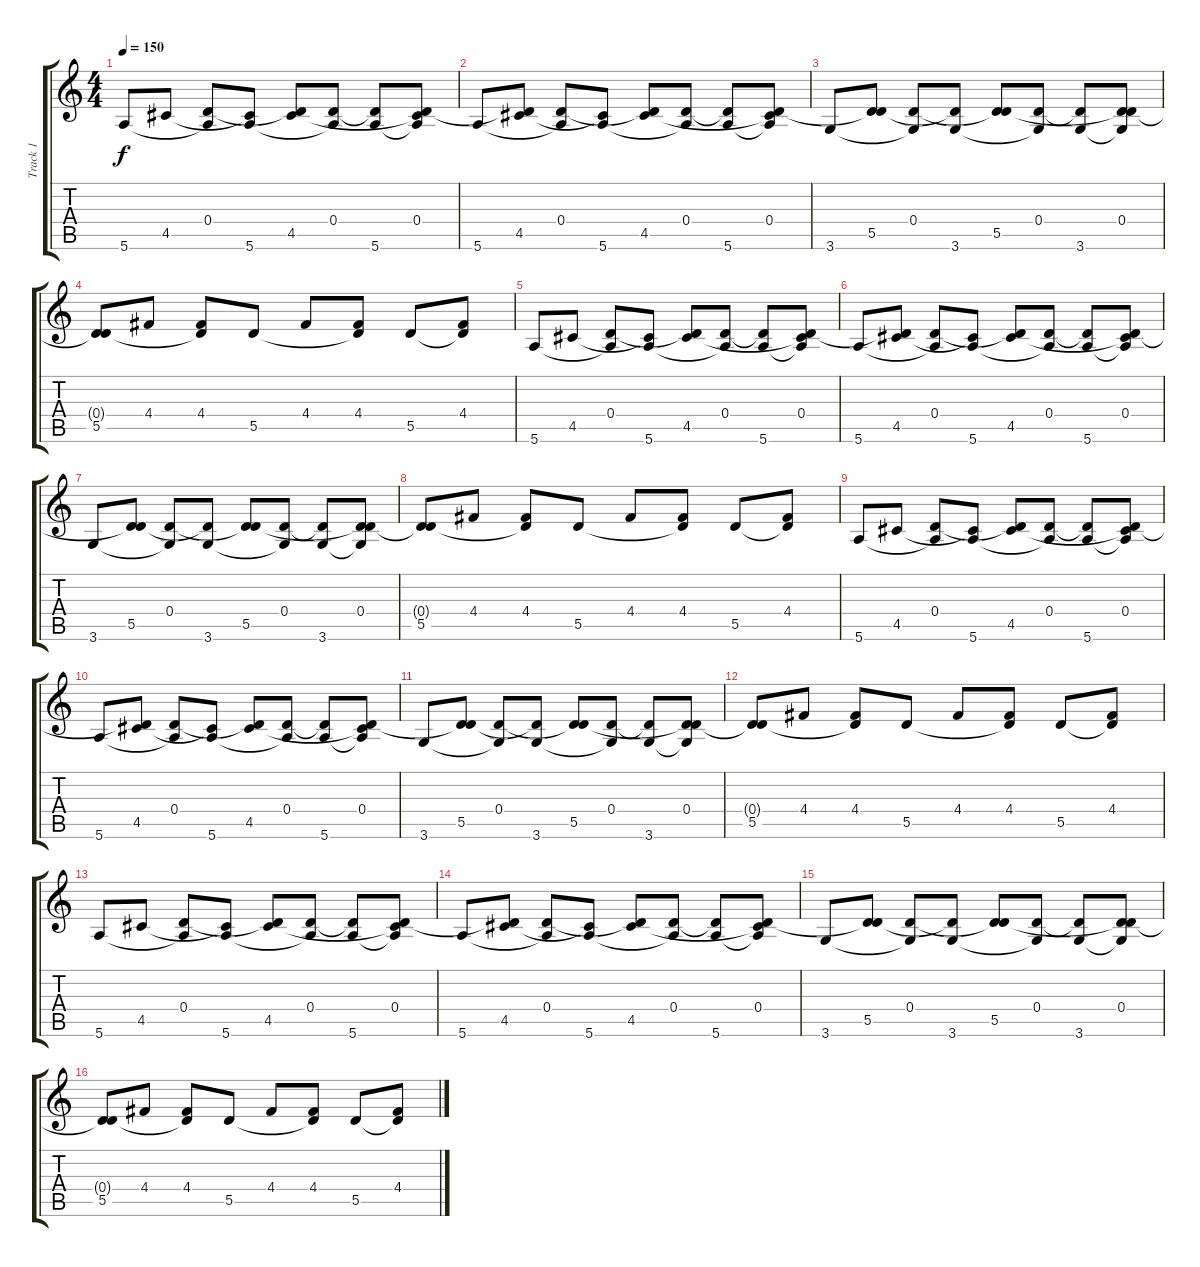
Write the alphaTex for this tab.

\track ("Track 1" "Track 1") {instrument electricguitarclean}
\staff {score tabs}
\tuning (E4 B3 G3 D3 A2 E2) {hide}
\ts (4 4)
\tempo 150
\clef g2
\ks c
5.6.8{dy f instrument electricguitarclean} 4.5.8 (0.4 5.6{t}).8 (4.5{t} 5.6).8 (0.4{t} 4.5).8 (0.4 5.6{t}).8 (0.4{t} 5.6).8 (0.4 4.5{t} 5.6{t}).8 |
5.6.8 (0.4{t} 4.5).8 (0.4 5.6{t}).8 (4.5{t} 5.6).8 (0.4{t} 4.5).8 (0.4 5.6{t}).8 (0.4{t} 5.6).8 (0.4 4.5{t} 5.6{t}).8 |
3.6.8 (0.4{t} 5.5).8 (0.4 3.6{t}).8 (5.5{t} 3.6).8 (0.4{t} 5.5).8 (0.4 3.6{t}).8 (0.4{t} 3.6).8 (0.4 5.5{t} 3.6{t}).8 |
(0.4{t} 5.5).8 4.4.8 (4.4 5.5{t}).8 5.5.8 4.4.8 (4.4 5.5{t}).8 5.5.8 (4.4 5.5{t}).8 |
5.6.8 4.5.8 (0.4 5.6{t}).8 (4.5{t} 5.6).8 (0.4{t} 4.5).8 (0.4 5.6{t}).8 (0.4{t} 5.6).8 (0.4 4.5{t} 5.6{t}).8 |
5.6.8 (0.4{t} 4.5).8 (0.4 5.6{t}).8 (4.5{t} 5.6).8 (0.4{t} 4.5).8 (0.4 5.6{t}).8 (0.4{t} 5.6).8 (0.4 4.5{t} 5.6{t}).8 |
3.6.8 (0.4{t} 5.5).8 (0.4 3.6{t}).8 (5.5{t} 3.6).8 (0.4{t} 5.5).8 (0.4 3.6{t}).8 (0.4{t} 3.6).8 (0.4 5.5{t} 3.6{t}).8 |
(0.4{t} 5.5).8 4.4.8 (4.4 5.5{t}).8 5.5.8 4.4.8 (4.4 5.5{t}).8 5.5.8 (4.4 5.5{t}).8 |
5.6.8 4.5.8 (0.4 5.6{t}).8 (4.5{t} 5.6).8 (0.4{t} 4.5).8 (0.4 5.6{t}).8 (0.4{t} 5.6).8 (0.4 4.5{t} 5.6{t}).8 |
5.6.8 (0.4{t} 4.5).8 (0.4 5.6{t}).8 (4.5{t} 5.6).8 (0.4{t} 4.5).8 (0.4 5.6{t}).8 (0.4{t} 5.6).8 (0.4 4.5{t} 5.6{t}).8 |
3.6.8 (0.4{t} 5.5).8 (0.4 3.6{t}).8 (5.5{t} 3.6).8 (0.4{t} 5.5).8 (0.4 3.6{t}).8 (0.4{t} 3.6).8 (0.4 5.5{t} 3.6{t}).8 |
(0.4{t} 5.5).8 4.4.8 (4.4 5.5{t}).8 5.5.8 4.4.8 (4.4 5.5{t}).8 5.5.8 (4.4 5.5{t}).8 |
5.6.8 4.5.8 (0.4 5.6{t}).8 (4.5{t} 5.6).8 (0.4{t} 4.5).8 (0.4 5.6{t}).8 (0.4{t} 5.6).8 (0.4 4.5{t} 5.6{t}).8 |
5.6.8 (0.4{t} 4.5).8 (0.4 5.6{t}).8 (4.5{t} 5.6).8 (0.4{t} 4.5).8 (0.4 5.6{t}).8 (0.4{t} 5.6).8 (0.4 4.5{t} 5.6{t}).8 |
3.6.8 (0.4{t} 5.5).8 (0.4 3.6{t}).8 (5.5{t} 3.6).8 (0.4{t} 5.5).8 (0.4 3.6{t}).8 (0.4{t} 3.6).8 (0.4 5.5{t} 3.6{t}).8 |
(0.4{t} 5.5).8 4.4.8 (4.4 5.5{t}).8 5.5.8 4.4.8 (4.4 5.5{t}).8 5.5.8 (4.4 5.5{t}).8
